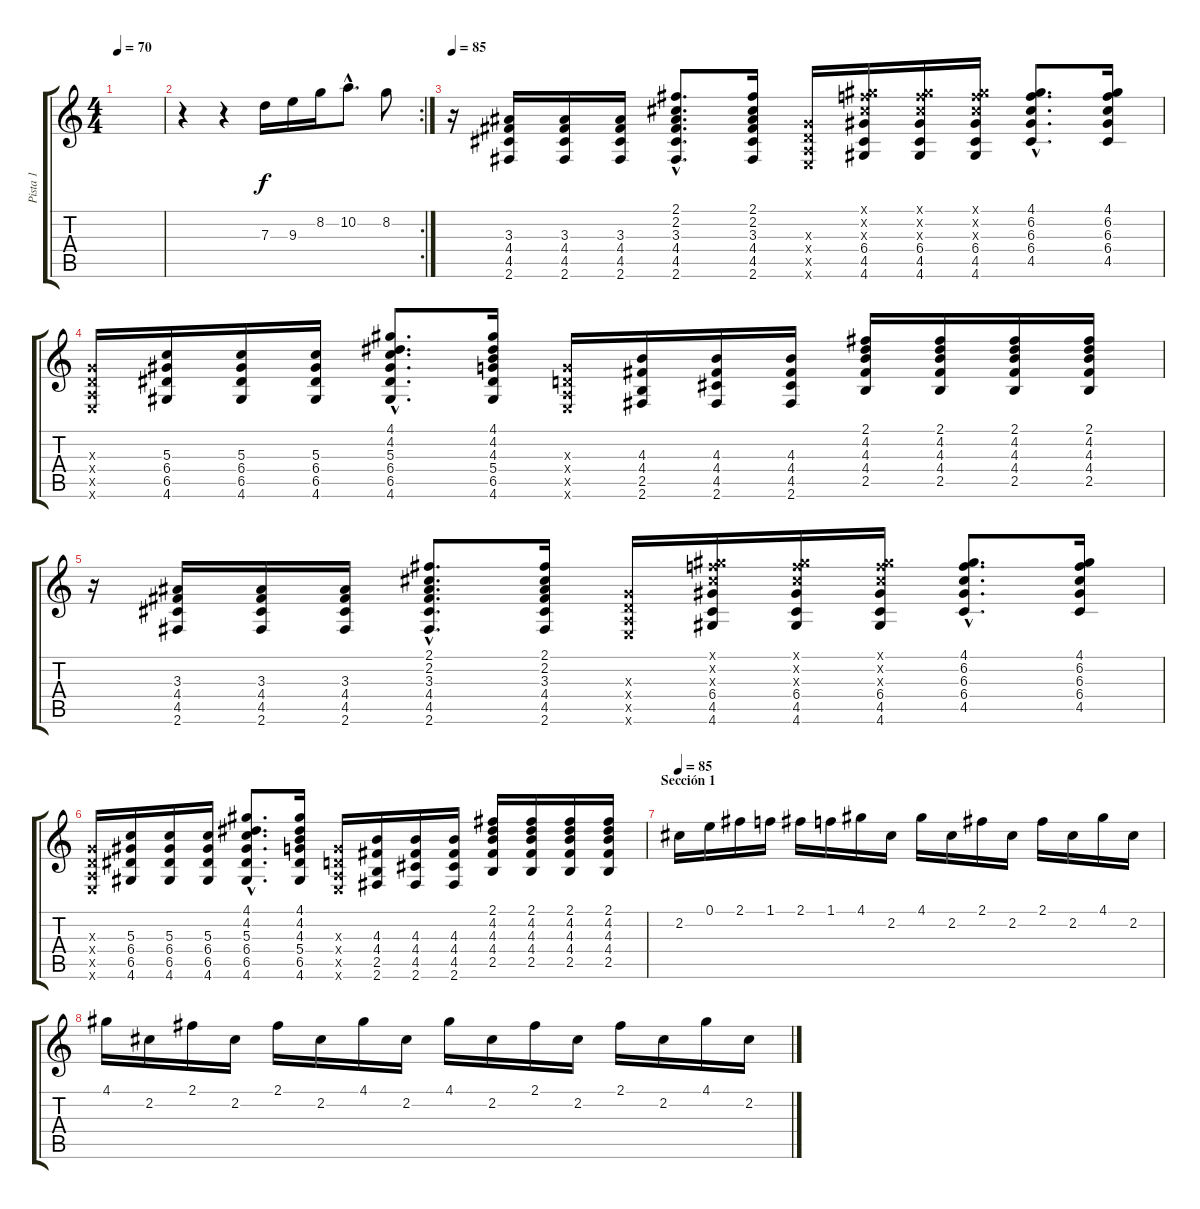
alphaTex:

\track ("Pista 1" "Pista 1") {instrument distortionguitar}
\staff {score tabs}
\tuning (E4 B3 G3 D3 A2 E2) {hide}
\ts (4 4)
\tempo 70
\clef g2
\ks c
|
\rc 2
r.4 r.4 7.3.16 9.3.16 8.2.16 10.2{hac}.8{d} 8.2.8 |
\tempo 85
r.16 (3.3 4.4 4.5 2.6).16 (3.3 4.4 4.5 2.6).16 (3.3 4.4 4.5 2.6).16 (2.1{hac} 2.2{hac} 3.3{hac} 4.4{hac} 4.5{hac} 2.6{hac}).8{d} (2.1 2.2 3.3 4.4 4.5 2.6).16 (0.3{x} 0.4{x} 0.5{x} 0.6{x}).16 (4.1{x} 6.2{x} 6.3{x} 6.4 4.5 4.6).16 (4.1{x} 6.2{x} 6.3{x} 6.4 4.5 4.6).16 (4.1{x} 6.2{x} 6.3{x} 6.4 4.5 4.6).16 (4.1{hac} 6.2{hac} 6.3{hac} 6.4{hac} 4.5{hac}).8{d} (4.1 6.2 6.3 6.4 4.5).16 |
(0.3{x} 0.4{x} 0.5{x} 0.6{x}).16 (5.3 6.4 6.5 4.6).16 (5.3 6.4 6.5 4.6).16 (5.3 6.4 6.5 4.6).16 (4.1{hac} 4.2{hac} 5.3{hac} 6.4{hac} 6.5{hac} 4.6{hac}).8{d} (4.1 4.2 4.3 5.4 6.5 4.6).16 (0.3{x} 0.4{x} 0.5{x} 0.6{x}).16 (4.3 4.4 2.5 2.6).16 (4.3 4.4 4.5 2.6).16 (4.3 4.4 4.5 2.6).16 (2.1 4.2 4.3 4.4 2.5).16 (2.1 4.2 4.3 4.4 2.5).16 (2.1 4.2 4.3 4.4 2.5).16 (2.1 4.2 4.3 4.4 2.5).16 |
r.16 (3.3 4.4 4.5 2.6).16 (3.3 4.4 4.5 2.6).16 (3.3 4.4 4.5 2.6).16 (2.1{hac} 2.2{hac} 3.3{hac} 4.4{hac} 4.5{hac} 2.6{hac}).8{d} (2.1 2.2 3.3 4.4 4.5 2.6).16 (0.3{x} 0.4{x} 0.5{x} 0.6{x}).16 (4.1{x} 6.2{x} 6.3{x} 6.4 4.5 4.6).16 (4.1{x} 6.2{x} 6.3{x} 6.4 4.5 4.6).16 (4.1{x} 6.2{x} 6.3{x} 6.4 4.5 4.6).16 (4.1{hac} 6.2{hac} 6.3{hac} 6.4{hac} 4.5{hac}).8{d} (4.1 6.2 6.3 6.4 4.5).16 |
(0.3{x} 0.4{x} 0.5{x} 0.6{x}).16 (5.3 6.4 6.5 4.6).16 (5.3 6.4 6.5 4.6).16 (5.3 6.4 6.5 4.6).16 (4.1{hac} 4.2{hac} 5.3{hac} 6.4{hac} 6.5{hac} 4.6{hac}).8{d} (4.1 4.2 4.3 5.4 6.5 4.6).16 (0.3{x} 0.4{x} 0.5{x} 0.6{x}).16 (4.3 4.4 2.5 2.6).16 (4.3 4.4 4.5 2.6).16 (4.3 4.4 4.5 2.6).16 (2.1 4.2 4.3 4.4 2.5).16 (2.1 4.2 4.3 4.4 2.5).16 (2.1 4.2 4.3 4.4 2.5).16 (2.1 4.2 4.3 4.4 2.5).16 |
\section ("" "Sección 1")
\tempo 85
2.2.16{volume 16} 0.1.16 2.1.16 1.1.16 2.1.16 1.1.16 4.1.16 2.2.16 4.1.16 2.2.16 2.1.16 2.2.16 2.1.16 2.2.16 4.1.16 2.2.16 |
4.1.16 2.2.16 2.1.16 2.2.16 2.1.16 2.2.16 4.1.16 2.2.16 4.1.16 2.2.16 2.1.16 2.2.16 2.1.16 2.2.16 4.1.16 2.2.16
